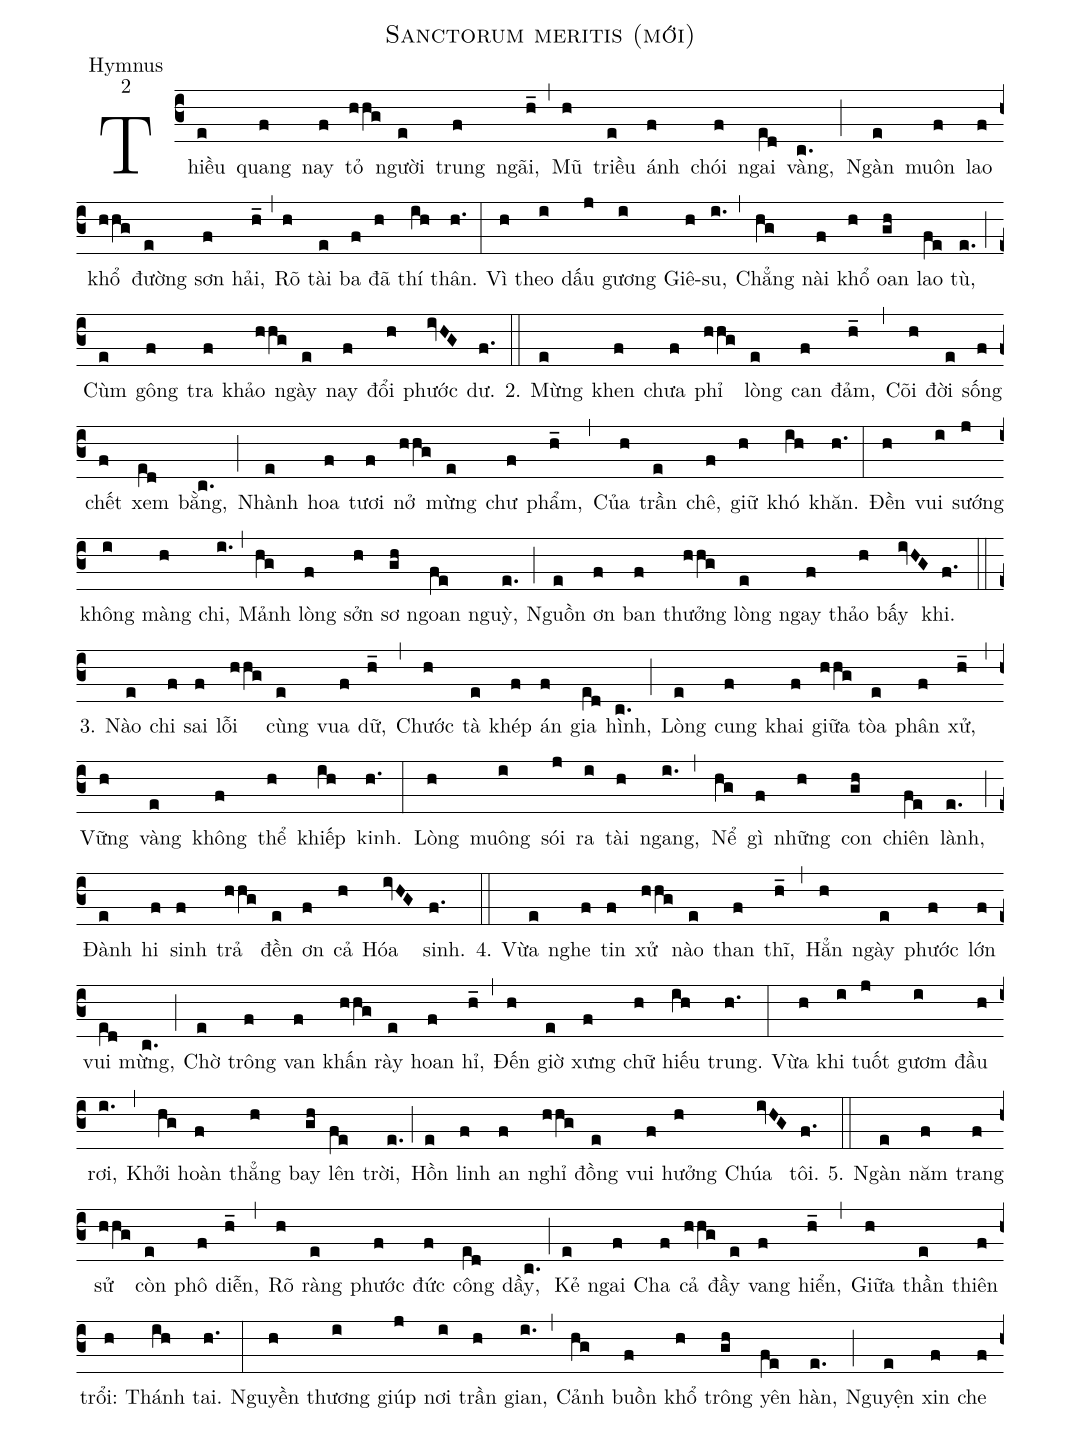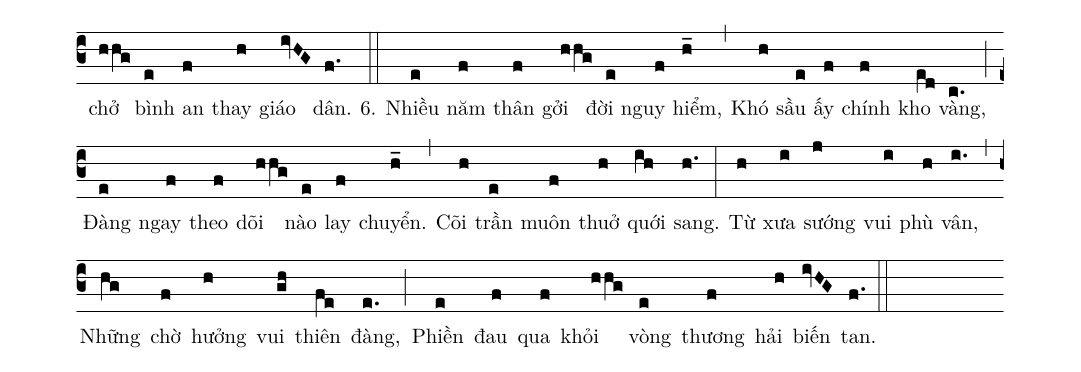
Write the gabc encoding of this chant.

name:Sanctorum meritis (mới);
office-part:Hymnus;
mode:2;
%%
(c3)Thiều(e) quang(f) nay(f) tỏ(hhg) người(e) trung(f) ngãi,(h_) (,)
Mũ(h) triều(e) ánh(f) chói(f) ngai(e[ll:1]d) vàng,(c.) (;)
Ngàn(e) muôn(f) lao(f) khổ(hhg) đường(e) sơn(f) hải,(h_) (,)
Rõ(h) tài(e) ba(f) đã(h) thí(ih) thân.(h.) (:)
Vì(h) theo(i) dấu(j) gương(i) Giê-(h)su,(i.) (,)
Chẳng(hg) nài(f) khổ(h) oan(gh) lao(fe) tù,(e.) (;)
Cùm(e) gông(f) tra(f) khảo(hhg) ngày(e) nay(f) đổi(h) phước(ivHG) dư.(f.) (::)

2. Mừng(e) khen(f) chưa(f) phỉ(hhg) lòng(e) can(f) đảm,(h_) (,)
Cõi(h) đời(e) sống(f) chết(f) xem(e[ll:1]d) bằng,(c.) (;)
Nhành(e) hoa(f) tươi(f) nở(hhg) mừng(e) chư(f) phẩm,(h_) (,)
Của(h) trần(e) chê,(f) giữ(h) khó(ih) khăn.(h.) (:)
Đền(h) vui(i) sướng(j) không(i) màng(h) chi,(i.) (,)
Mảnh(hg) lòng(f) sởn(h) sơ(gh) ngoan(fe) nguỳ,(e.) (;)
Nguồn(e) ơn(f) ban(f) thưởng(hhg) lòng(e) ngay(f) thảo(h) bấy(ivHG) khi.(f.) (::)

3. Nào(e) chi(f) sai(f) lỗi(hhg) cùng(e) vua(f) dữ,(h_) (,)
Chước(h) tà(e) khép(f) án(f) gia(e[ll:1]d) hình,(c.) (;)
Lòng(e) cung(f) khai(f) giữa(hhg) tòa(e) phân(f) xử,(h_) (,)
Vững(h) vàng(e) không(f) thể(h) khiếp(ih) kinh.(h.) (:)
Lòng(h) muông(i) sói(j) ra(i) tài(h) ngang,(i.) (,)
Nể(hg) gì(f) những(h) con(gh) chiên(fe) lành,(e.) (;)
Đành(e) hi(f) sinh(f) trả(hhg) đền(e) ơn(f) cả(h) Hóa(ivHG) sinh.(f.) (::)

4. Vừa(e) nghe(f) tin(f) xử(hhg) nào(e) than(f) thĩ,(h_) (,)
Hẳn(h) ngày(e) phước(f) lớn(f) vui(e[ll:1]d) mừng,(c.) (;)
Chờ(e) trông(f) van(f) khấn(hhg) rày(e) hoan(f) hỉ,(h_) (,)
Đến(h) giờ(e) xưng(f) chữ(h) hiếu(ih) trung.(h.) (:)
Vừa(h) khi(i) tuốt(j) gươm(i) đầu(h) rơi,(i.) (,)
Khởi(hg) hoàn(f) thẳng(h) bay(gh) lên(fe) trời,(e.) (;)
Hồn(e) linh(f) an(f) nghỉ(hhg) đồng(e) vui(f) hưởng(h) Chúa(ivHG) tôi.(f.) (::)

5. Ngàn(e) năm(f) trang(f) sử(hhg) còn(e) phô(f) diễn,(h_) (,)
Rõ(h) ràng(e) phước(f) đức(f) công(e[ll:1]d) dầy,(c.) (;)
Kẻ(e) ngai(f) Cha(f) cả(hhg) đầy(e) vang(f) hiển,(h_) (,)
Giữa(h) thần(e) thiên(f) trổi:(h) Thánh(ih) tai.(h.) (:)
Nguyền(h) thương(i) giúp(j) nơi(i) trần(h) gian,(i.) (,)
Cảnh(hg) buồn(f) khổ(h) trông(gh) yên(fe) hàn,(e.) (;)
Nguyện(e) xin(f) che(f) chở(hhg) bình(e) an(f) thay(h) giáo(ivHG) dân.(f.) (::)

6. Nhiều(e) năm(f) thân(f) gởi(hhg) đời(e) nguy(f) hiểm,(h_) (,)
Khó(h) sầu(e) ấy(f) chính(f) kho(e[ll:1]d) vàng,(c.) (;)
Đàng(e) ngay(f) theo(f) dõi(hhg) nào(e) lay(f) chuyển.(h_) (,)
Cõi(h) trần(e) muôn(f) thuở(h) quới(ih) sang.(h.) (:)
Từ(h) xưa(i) sướng(j) vui(i) phù(h) vân,(i.) (,)
Những(hg) chờ(f) hưởng(h) vui(gh) thiên(fe) đàng,(e.) (;)
Phiền(e) đau(f) qua(f) khỏi(hhg) vòng(e) thương(f) hải(h) biến(ivHG) tan.(f.) (::)
